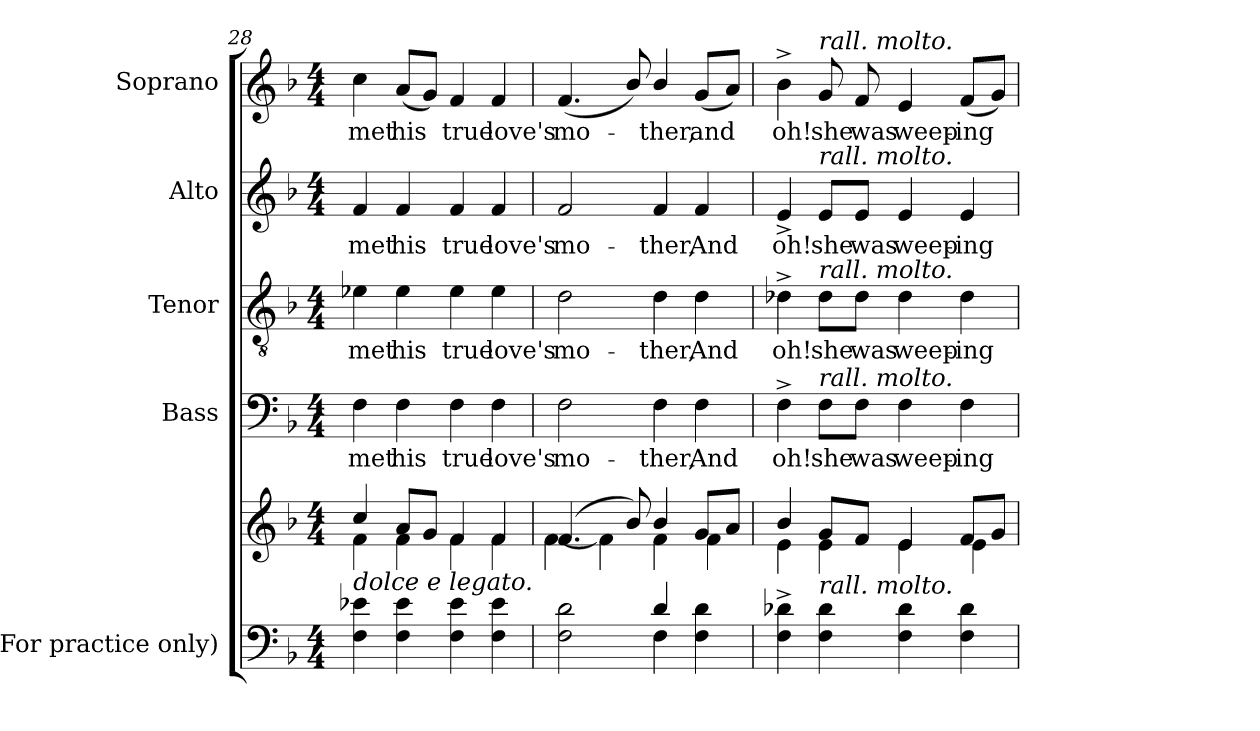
**kern	**kern	**kern	**text	**kern	**text	**kern	**text	**kern	**text
*part5	*part5	*part4	*part4	*part3	*part3	*part2	*part2	*part1	*part1
*staff6	*staff5	*staff4	*staff4	*staff3	*staff3	*staff2	*staff2	*staff1	*staff1
*I"(For  practice only)	*	*I"Bass	*	*I"Tenor	*	*I"Alto	*	*I"Soprano	*
*	*	*I'B.	*	*I'T.	*	*I'A.	*	*I'S.	*
*clefF4	*clefG2	*clefF4	*	*clefGv2	*	*clefG2	*	*clefG2	*
*	*	*	*	*ITrd7c12	*	*	*	*	*
*k[b-]	*k[b-]	*k[b-]	*	*k[b-]	*	*k[b-]	*	*k[b-]	*
*F:	*F:	*F:	*	*F:	*	*F:	*	*F:	*
*M4/4	*M4/4	*M4/4	*	*M4/4	*	*M4/4	*	*M4/4	*
=28	=28	=28	=28	=28	=28	=28	=28	=28	=28
*	*^	*	*	*	*	*	*	*	*
!	!	!	!	!LO:LY:b:color=#000000	!	!	!	!	!	!
!	!	!	!	!	!	!LO:LY:b:color=#000000	!	!	!	!
!	!	!	!	!	!	!	!	!LO:LY:b:color=#000000	!	!
!	!LO:TX:b:i:t=dolce e legato.	!	!	!	!	!	!	!	!	!
!	!	!	!	!	!	!	!	!	!	!LO:LY:b:color=#000000
4Fi\ 4e-Xi	4cci/	4fi\	4Fi\	met	4E-Xi\	met	4fi/	met	4cci\	met
!	!	!	!	!LO:LY:b:color=#000000	!	!	!	!	!	!
!	!	!	!	!	!	!LO:LY:b:color=#000000	!	!	!	!
!	!	!	!	!	!	!	!	!LO:LY:b:color=#000000	!	!
!	!	!	!	!	!	!	!	!	!	!LO:LY:b:color=#000000
4Fi\ 4e-i	8ai/L	4fi\	4Fi\	his	4E-i\	his	4fi/	his	(8ai/L	his
.	8gi/J	.	.	.	.	.	.	.	8gi/J)	.
!	!	!	!	!LO:LY:b:color=#000000	!	!	!	!	!	!
!	!	!	!	!	!	!LO:LY:b:color=#000000	!	!	!	!
!	!	!	!	!	!	!	!	!LO:LY:b:color=#000000	!	!
!	!	!	!	!	!	!	!	!	!	!LO:LY:b:color=#000000
4Fi\ 4e-i	4fi/	4fi\	4Fi\	true	4E-i\	true	4fi/	true	4fi/	true
!	!	!	!	!LO:LY:b:color=#000000	!	!	!	!	!	!
!	!	!	!	!	!	!LO:LY:b:color=#000000	!	!	!	!
!	!	!	!	!	!	!	!	!LO:LY:b:color=#000000	!	!
!	!	!	!	!	!	!	!	!	!	!LO:LY:b:color=#000000
4Fi\ 4e-i	4fi/	4fi\	4Fi\	love's	4E-i\	love's	4fi/	love's	4fi/	love's
=29	=29	=29	=29	=29	=29	=29	=29	=29	=29	=29
*^	*	*	*	*	*	*	*	*	*	*
!	!	!	!	!	!LO:LY:b:color=#000000	!	!	!	!	!	!
!	!	!	!	!	!	!	!LO:LY:b:color=#000000	!	!	!	!
!	!	!	!	!	!	!	!	!	!LO:LY:b:color=#000000	!	!
!	!	!	!	!	!	!	!	!	!	!	!LO:LY:b:color=#000000
2Fi\ 2di	2ryy	(4.fi/	[4fi\	2Fi\	mo-	2Di\	mo-	2fi/	mo-	(4.fi/	mo-
.	.	.	4fi\]	.	.	.	.	.	.	.	.
.	.	8b-i/)	.	.	.	.	.	.	.	8b-i/)	.
!	!	!	!	!	!LO:LY:b:color=#000000	!	!	!	!	!	!
!	!	!	!	!	!	!	!LO:LY:b:color=#000000	!	!	!	!
!	!	!	!	!	!	!	!	!	!LO:LY:b:color=#000000	!	!
!	!	!	!	!	!	!	!	!	!	!	!LO:LY:b:color=#000000
4di/	4Fi\	4b-i/	4fi\	4Fi\	-ther,	4Di\	-ther,	4fi/	-ther,	4b-i/	-ther,
!	!	!	!	!	!LO:LY:b:color=#000000	!	!	!	!	!	!
!	!	!	!	!	!	!	!LO:LY:b:color=#000000	!	!	!	!
!	!	!	!	!	!	!	!	!	!LO:LY:b:color=#000000	!	!
!	!	!	!	!	!	!	!	!	!	!	!LO:LY:b:color=#000000
4Fi\ 4di	4ryy	8gi/L	4fi\	4Fi\	And	4Di\	And	4fi/	And	(8gi/L	and
.	.	8ai/J	.	.	.	.	.	.	.	8ai/J)	.
*v	*v	*	*	*	*	*	*	*	*	*	*
=30	=30	=30	=30	=30	=30	=30	=30	=30	=30	=30
!	!	!	!	!LO:LY:b:color=#000000	!	!	!	!	!	!
!	!	!	!	!	!	!LO:LY:b:color=#000000	!	!	!	!
!	!	!	!	!	!	!	!	!LO:LY:b:color=#000000	!	!
!	!	!	!	!	!	!	!	!	!	!LO:LY:b:color=#000000
4Fi\^ 4d-Xi^	4b-i/	4ei\	4F^i\	oh!	4D-X^i\	oh!	4e^i/	oh!	4b-^i\	oh!
!	!	!	!	!LO:LY:b:color=#000000	!	!	!	!	!	!
!	!	!	!	!	!	!LO:LY:b:color=#000000	!	!	!	!
!	!	!	!	!	!	!	!	!LO:LY:b:color=#000000	!	!
!	!	!	!	!	!	!	!	!	!LO:TX:a:i:t=rall. molto.	!
!	!	!	!	!	!	!	!LO:TX:a:i:t=rall. molto.	!	!	!
!	!	!	!	!	!LO:TX:a:i:t=rall. molto.	!	!	!	!	!
!	!	!	!LO:TX:a:i:t=rall. molto.	!	!	!	!	!	!	!
!	!LO:TX:b:i:t=rall. molto.	!	!	!	!	!	!	!	!	!
!	!	!	!	!	!	!	!	!	!	!LO:LY:b:color=#000000
4Fi\ 4d-i	8gi/L	4ei\	8Fi\L	she	8D-i\L	she	8ei/L	she	8gi/	she
!	!	!	!	!LO:LY:b:color=#000000	!	!	!	!	!	!
!	!	!	!	!	!	!LO:LY:b:color=#000000	!	!	!	!
!	!	!	!	!	!	!	!	!LO:LY:b:color=#000000	!	!
!	!	!	!	!	!	!	!	!	!	!LO:LY:b:color=#000000
.	8fi/J	.	8Fi\J	was	8D-i\J	was	8ei/J	was	8fi/	was
!	!	!	!	!LO:LY:b:color=#000000	!	!	!	!	!	!
!	!	!	!	!	!	!LO:LY:b:color=#000000	!	!	!	!
!	!	!	!	!	!	!	!	!LO:LY:b:color=#000000	!	!
!	!	!	!	!	!	!	!	!	!	!LO:LY:b:color=#000000
4Fi\ 4d-i	4ei/	4ei\	4Fi\	weep-	4D-i\	weep-	4ei/	weep-	4ei/	weep-
!	!	!	!	!LO:LY:b:color=#000000	!	!	!	!	!	!
!	!	!	!	!	!	!LO:LY:b:color=#000000	!	!	!	!
!	!	!	!	!	!	!	!	!LO:LY:b:color=#000000	!	!
!	!	!	!	!	!	!	!	!	!	!LO:LY:b:color=#000000
4Fi\ 4d-i	8fi/L	4ei\	4Fi\	-ing	4D-i\	-ing	4ei/	-ing	(8fi/L	-ing
.	8gi/J	.	.	.	.	.	.	.	8gi/J)	.
*	*v	*v	*	*	*	*	*	*	*	*
=	=	=	=	=	=	=	=	=	=
*-	*-	*-	*-	*-	*-	*-	*-	*-	*-
